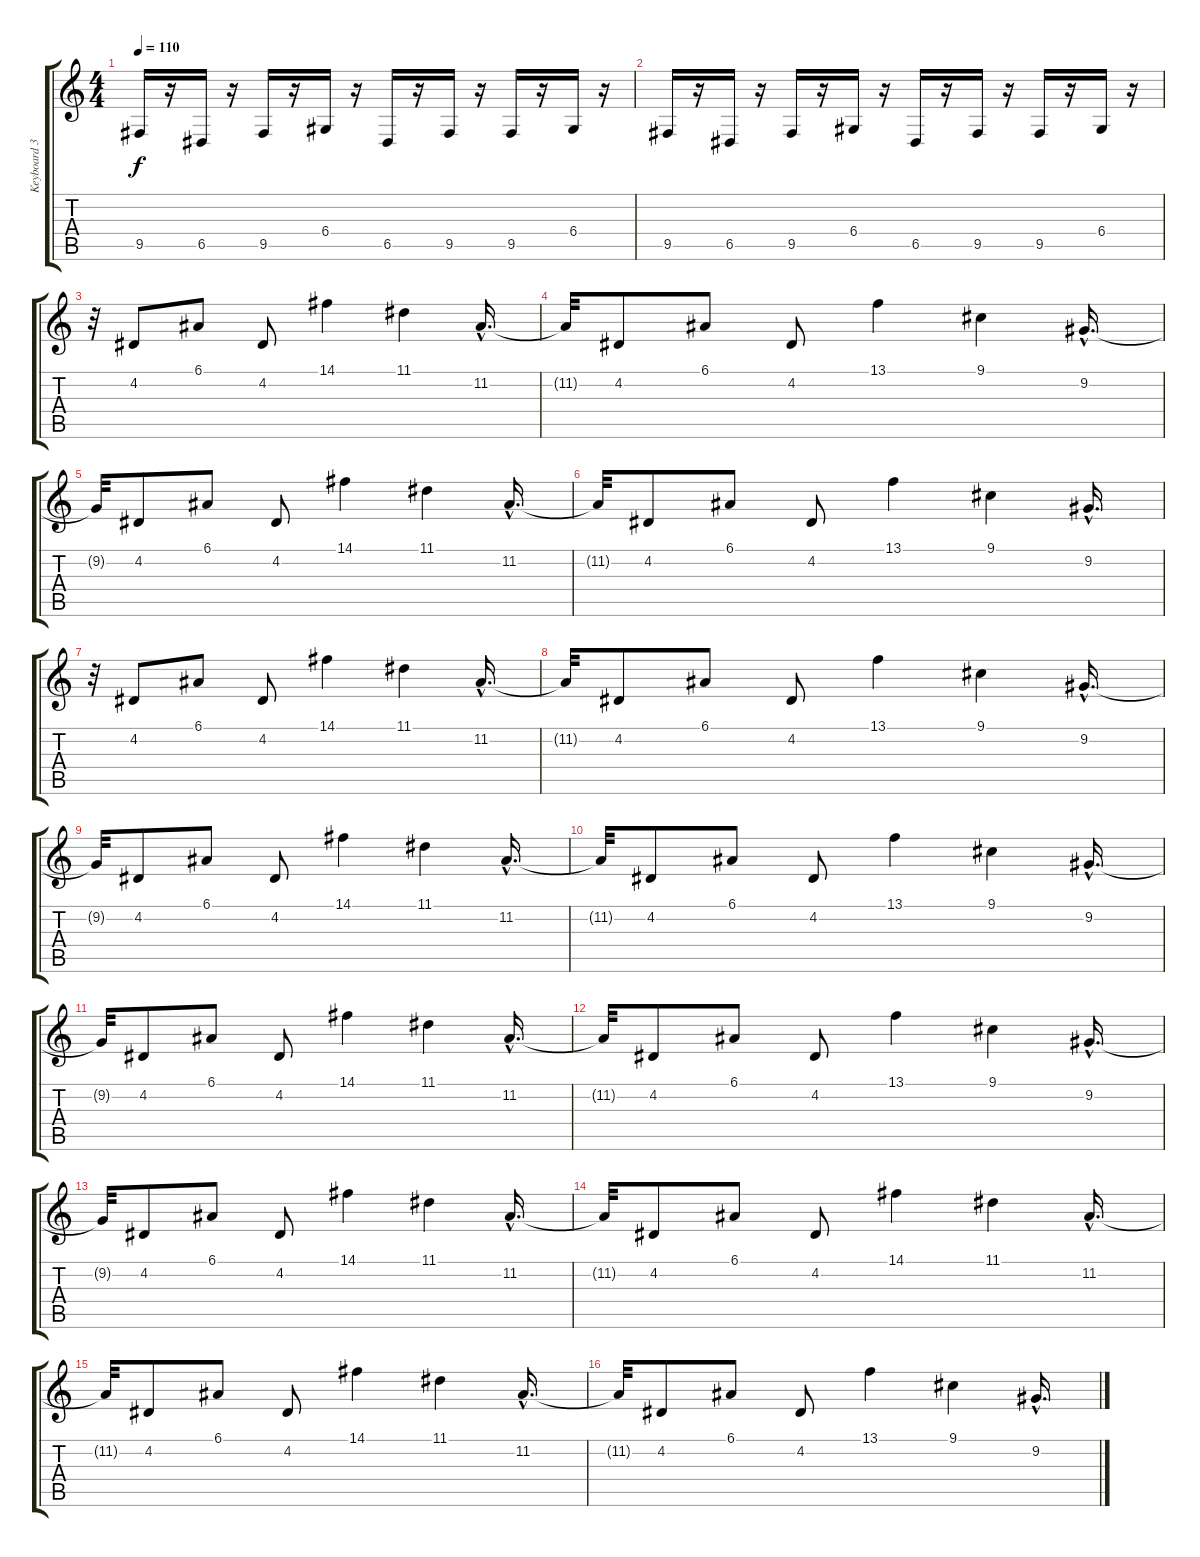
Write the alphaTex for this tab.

\track ("Keyboard 3" "Keyboard 3") {instrument pad1newage}
\staff {score tabs}
\tuning (E4 B3 G3 D3 A2 E2) {hide}
\ts (4 4)
\tempo 110
\clef g2
\ks c
9.5.16{dy f instrument tenorsax} r.16 6.5.16 r.16 9.5.16 r.16 6.4.16 r.16 6.5.16 r.16 9.5.16 r.16 9.5.16 r.16 6.4.16 r.16 |
9.5.16{instrument tenorsax} r.16 6.5.16 r.16 9.5.16 r.16 6.4.16 r.16 6.5.16 r.16 9.5.16 r.16 9.5.16 r.16 6.4.16 r.16 |
r.32{instrument pad1newage} 4.2.8 6.1.8 4.2.8 14.1.4 11.1.4 11.2{hac}.16{d} |
11.2{t}.32 4.2.8 6.1.8 4.2.8 13.1.4 9.1.4 9.2{hac}.16{d} |
9.2{t}.32 4.2.8 6.1.8 4.2.8 14.1.4 11.1.4 11.2{hac}.16{d} |
11.2{t}.32 4.2.8 6.1.8 4.2.8 13.1.4 9.1.4 9.2{hac}.16{d} |
r.32 4.2.8 6.1.8 4.2.8 14.1.4 11.1.4 11.2{hac}.16{d} |
11.2{t}.32 4.2.8 6.1.8 4.2.8 13.1.4 9.1.4 9.2{hac}.16{d} |
9.2{t}.32 4.2.8 6.1.8 4.2.8 14.1.4 11.1.4 11.2{hac}.16{d} |
11.2{t}.32 4.2.8 6.1.8 4.2.8 13.1.4 9.1.4 9.2{hac}.16{d} |
9.2{t}.32 4.2.8 6.1.8 4.2.8 14.1.4 11.1.4 11.2{hac}.16{d} |
11.2{t}.32 4.2.8 6.1.8 4.2.8 13.1.4 9.1.4 9.2{hac}.16{d} |
9.2{t}.32 4.2.8 6.1.8 4.2.8 14.1.4 11.1.4 11.2{hac}.16{d} |
11.2{t}.32 4.2.8 6.1.8 4.2.8 14.1.4 11.1.4 11.2{hac}.16{d} |
11.2{t}.32 4.2.8 6.1.8 4.2.8 14.1.4 11.1.4 11.2{hac}.16{d} |
11.2{t}.32 4.2.8 6.1.8 4.2.8 13.1.4 9.1.4 9.2{hac}.16{d}
